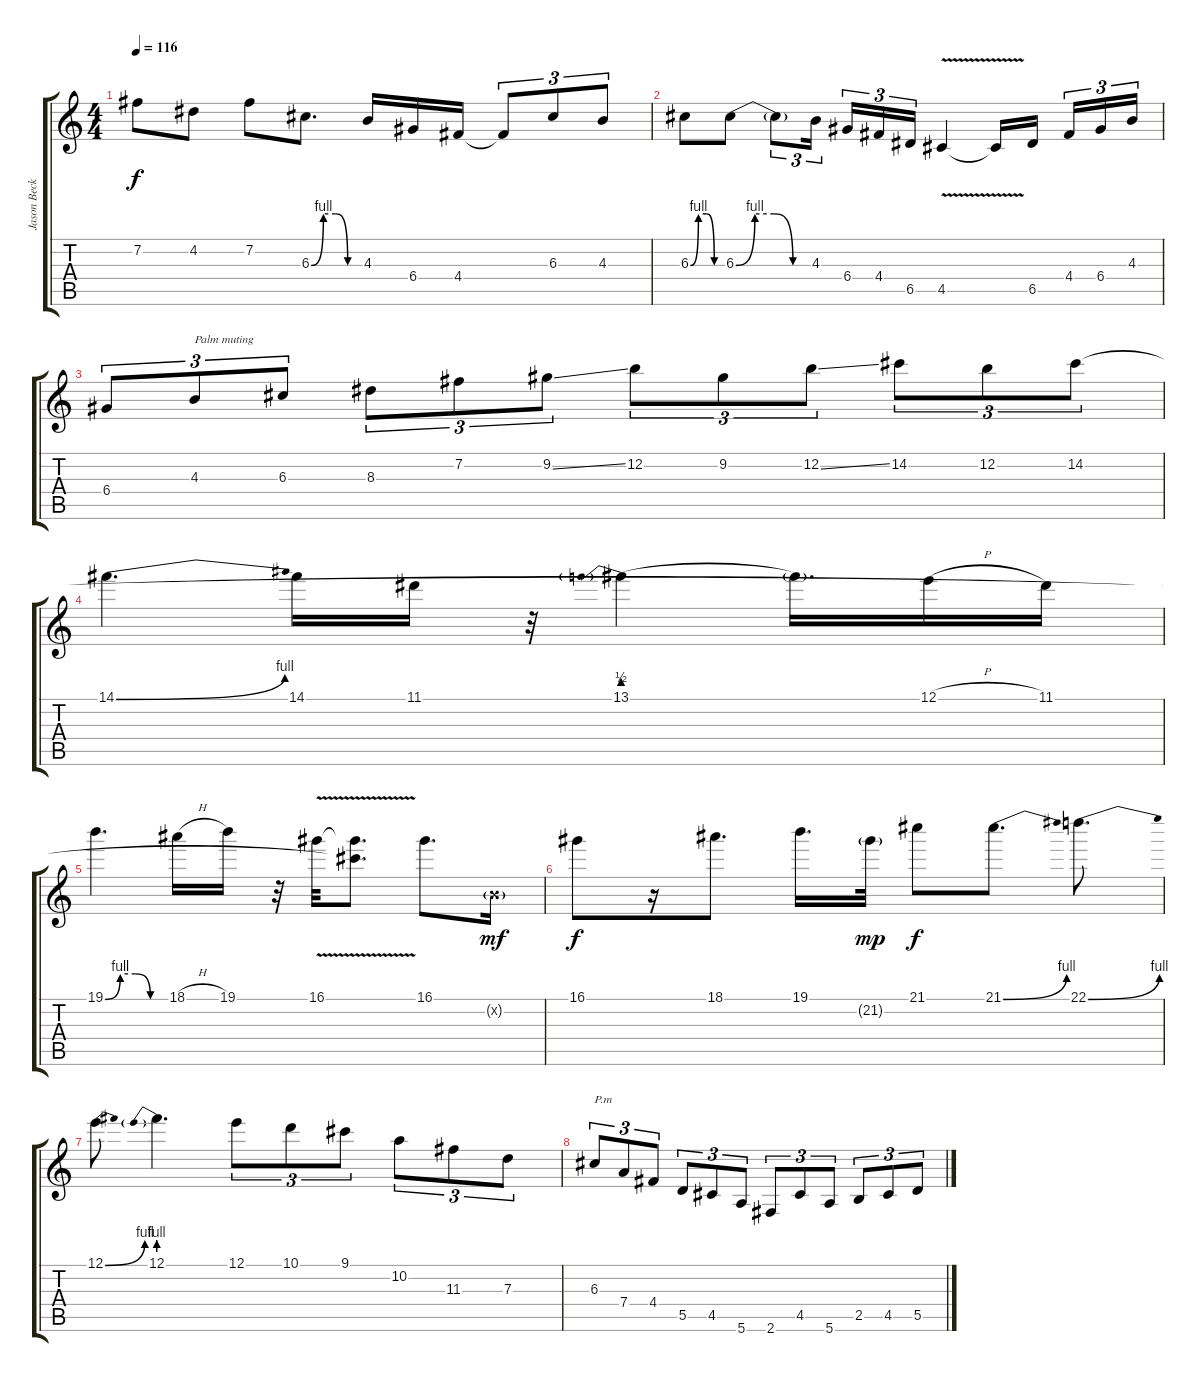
\track ("Jason Becker" "Jason Beck") {instrument overdrivenguitar}
\staff {score tabs}
\tuning (E4 B3 G3 D3 A2 E2) {hide}
\ts (4 4)
\tempo 116
\clef g2
\ks c
7.2.8{dy f} 4.2.8 7.2.8 6.3{be (custom 0 0 15 4 30 4 45 0 60 0)}.8{d} 4.3.16 6.4.16 4.4.16 4.4{t}.8{tu (3 2)} 6.3.8{tu (3 2)} 4.3.8{tu (3 2)} |
6.3{be (custom 0 0 15 4 30 4 45 0 60 0)}.8 6.3{be (custom 0 0 15 4 30 4 45 0 60 0)}.8 6.3{t}.8{tu (3 2)} 4.3.16{tu (3 2) beam splitsecondary} 6.4.16{tu (3 2)} 4.4.16{tu (3 2)} 6.5.16{tu (3 2)} 4.5{v}.4 4.5{t}.16 6.5.16{beam splitsecondary} 4.4.16{tu (3 2)} 6.4.16{tu (3 2)} 4.3.16{tu (3 2)} |
6.4.8{tu (3 2)} 4.3.8{tu (3 2) txt "Palm muting"} 6.3.8{tu (3 2)} 8.3.8{tu (3 2)} 7.2.8{tu (3 2)} 9.2{ss}.8{tu (3 2)} 12.2.8{tu (3 2)} 9.2.8{tu (3 2)} 12.2{ss}.8{tu (3 2)} 14.2.8{tu (3 2)} 12.2.8{tu (3 2)} 14.2.8{tu (3 2)} |
14.1{be (bend 0 0 60 4)}.4{d} 14.1.16 11.1.16 r.32 13.1{be (prebend 0 2 60 2)}.4 13.1{t}.16{d} 12.1{h}.16 11.1.16 |
19.1{be (custom 0 0 15 4 30 4 45 0 60 0)}.4{d} 18.1{h}.16 19.1.16 r.32 16.1{v}.32 (16.1{t} 14.2{t}).8{d} 16.1.8{d} 0.2{g x}.16{dy mf} |
16.1.8{dy f} r.16 18.1.8{d} 19.1.16{d} 21.2{g}.32{dy mp} 21.1.8{dy f} 21.1{be (bend 0 0 60 4)}.8{d} 22.1{be (bend 0 0 60 4)}.8{d} |
12.1{be (bend 0 0 60 4)}.8 12.1{be (prebend 0 4 60 4)}.4{d} 12.1.8{tu (3 2)} 10.1.8{tu (3 2)} 9.1.8{tu (3 2)} 10.2.8{tu (3 2)} 11.3.8{tu (3 2)} 7.3.8{tu (3 2)} |
6.3.8{tu (3 2) txt "P.m"} 7.4.8{tu (3 2)} 4.4.8{tu (3 2)} 5.5.8{tu (3 2)} 4.5.8{tu (3 2)} 5.6.8{tu (3 2)} 2.6.8{tu (3 2)} 4.5.8{tu (3 2)} 5.6.8{tu (3 2)} 2.5.8{tu (3 2)} 4.5.8{tu (3 2)} 5.5.8{tu (3 2)}
